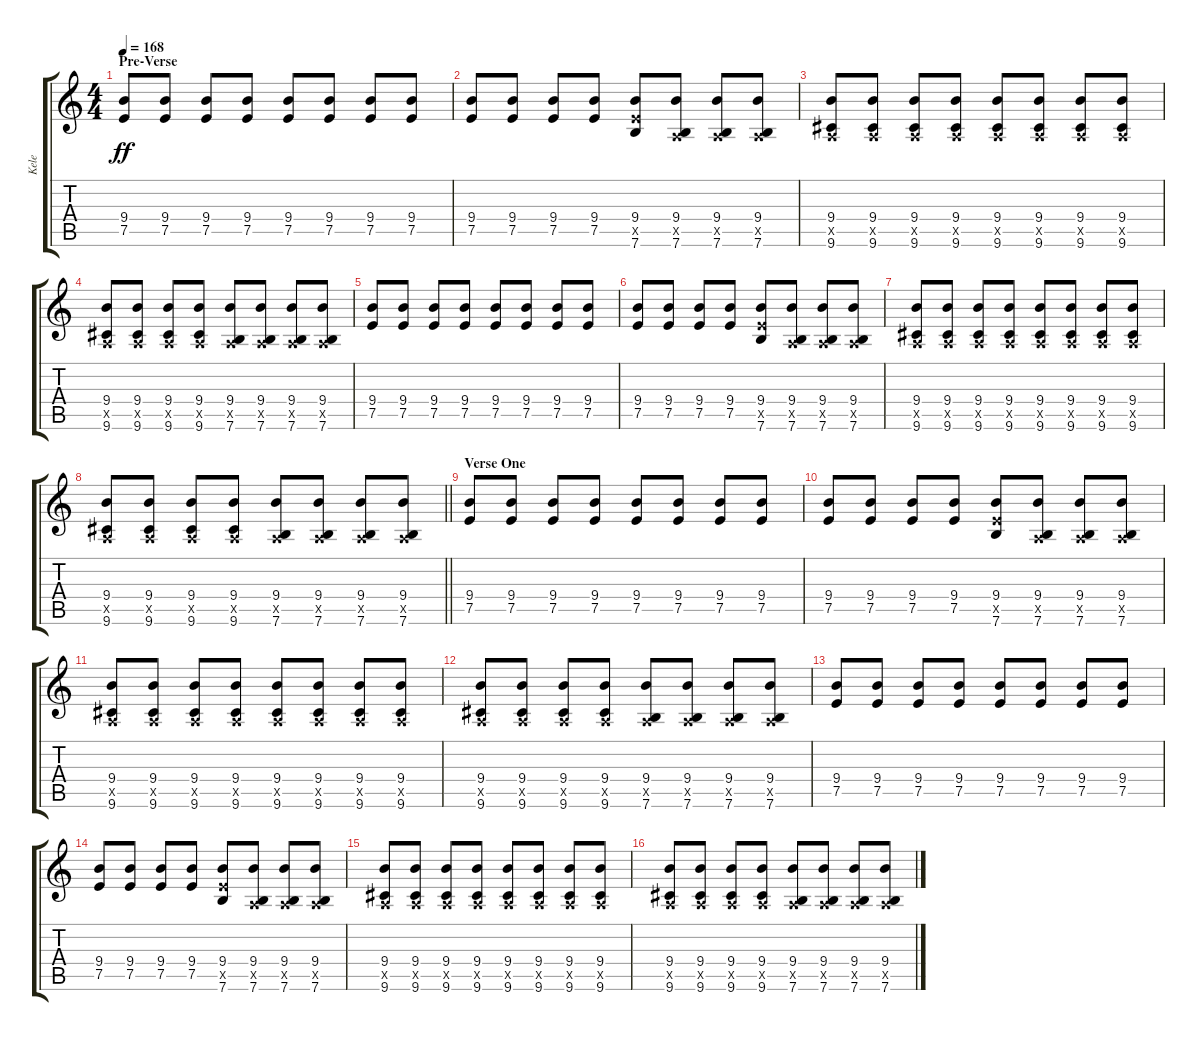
\track ("Kele" "Kele") {instrument acousticguitarsteel}
\staff {score tabs}
\tuning (E4 B3 G3 D3 A2 E2) {hide}
\ts (4 4)
\section ("" "Pre-Verse")
\tempo 168
\clef g2
\ks c
(9.4 7.5).8{dy ff} (9.4 7.5).8 (9.4 7.5).8 (9.4 7.5).8 (9.4 7.5).8 (9.4 7.5).8 (9.4 7.5).8 (9.4 7.5).8 |
(9.4 7.5).8 (9.4 7.5).8 (9.4 7.5).8 (9.4 7.5).8 (9.4 7.5{x} 7.6).8 (9.4 0.5{x} 7.6).8 (9.4 0.5{x} 7.6).8 (9.4 0.5{x} 7.6).8 |
(9.4 0.5{x} 9.6).8 (9.4 0.5{x} 9.6).8 (9.4 0.5{x} 9.6).8 (9.4 0.5{x} 9.6).8 (9.4 0.5{x} 9.6).8 (9.4 0.5{x} 9.6).8 (9.4 0.5{x} 9.6).8 (9.4 0.5{x} 9.6).8 |
(9.4 0.5{x} 9.6).8 (9.4 0.5{x} 9.6).8 (9.4 0.5{x} 9.6).8 (9.4 0.5{x} 9.6).8 (9.4 0.5{x} 7.6).8 (9.4 0.5{x} 7.6).8 (9.4 0.5{x} 7.6).8 (9.4 0.5{x} 7.6).8 |
(9.4 7.5).8 (9.4 7.5).8 (9.4 7.5).8 (9.4 7.5).8 (9.4 7.5).8 (9.4 7.5).8 (9.4 7.5).8 (9.4 7.5).8 |
(9.4 7.5).8 (9.4 7.5).8 (9.4 7.5).8 (9.4 7.5).8 (9.4 7.5{x} 7.6).8 (9.4 0.5{x} 7.6).8 (9.4 0.5{x} 7.6).8 (9.4 0.5{x} 7.6).8 |
(9.4 0.5{x} 9.6).8 (9.4 0.5{x} 9.6).8 (9.4 0.5{x} 9.6).8 (9.4 0.5{x} 9.6).8 (9.4 0.5{x} 9.6).8 (9.4 0.5{x} 9.6).8 (9.4 0.5{x} 9.6).8 (9.4 0.5{x} 9.6).8 |
\barLineRight lightlight
(9.4 0.5{x} 9.6).8 (9.4 0.5{x} 9.6).8 (9.4 0.5{x} 9.6).8 (9.4 0.5{x} 9.6).8 (9.4 0.5{x} 7.6).8 (9.4 0.5{x} 7.6).8 (9.4 0.5{x} 7.6).8 (9.4 0.5{x} 7.6).8 |
\section ("" "Verse One")
(9.4 7.5).8 (9.4 7.5).8 (9.4 7.5).8 (9.4 7.5).8 (9.4 7.5).8 (9.4 7.5).8 (9.4 7.5).8 (9.4 7.5).8 |
(9.4 7.5).8 (9.4 7.5).8 (9.4 7.5).8 (9.4 7.5).8 (9.4 7.5{x} 7.6).8 (9.4 0.5{x} 7.6).8 (9.4 0.5{x} 7.6).8 (9.4 0.5{x} 7.6).8 |
(9.4 0.5{x} 9.6).8 (9.4 0.5{x} 9.6).8 (9.4 0.5{x} 9.6).8 (9.4 0.5{x} 9.6).8 (9.4 0.5{x} 9.6).8 (9.4 0.5{x} 9.6).8 (9.4 0.5{x} 9.6).8 (9.4 0.5{x} 9.6).8 |
(9.4 0.5{x} 9.6).8 (9.4 0.5{x} 9.6).8 (9.4 0.5{x} 9.6).8 (9.4 0.5{x} 9.6).8 (9.4 0.5{x} 7.6).8 (9.4 0.5{x} 7.6).8 (9.4 0.5{x} 7.6).8 (9.4 0.5{x} 7.6).8 |
(9.4 7.5).8 (9.4 7.5).8 (9.4 7.5).8 (9.4 7.5).8 (9.4 7.5).8 (9.4 7.5).8 (9.4 7.5).8 (9.4 7.5).8 |
(9.4 7.5).8 (9.4 7.5).8 (9.4 7.5).8 (9.4 7.5).8 (9.4 7.5{x} 7.6).8 (9.4 0.5{x} 7.6).8 (9.4 0.5{x} 7.6).8 (9.4 0.5{x} 7.6).8 |
(9.4 0.5{x} 9.6).8 (9.4 0.5{x} 9.6).8 (9.4 0.5{x} 9.6).8 (9.4 0.5{x} 9.6).8 (9.4 0.5{x} 9.6).8 (9.4 0.5{x} 9.6).8 (9.4 0.5{x} 9.6).8 (9.4 0.5{x} 9.6).8 |
(9.4 0.5{x} 9.6).8 (9.4 0.5{x} 9.6).8 (9.4 0.5{x} 9.6).8 (9.4 0.5{x} 9.6).8 (9.4 0.5{x} 7.6).8 (9.4 0.5{x} 7.6).8 (9.4 0.5{x} 7.6).8 (9.4 0.5{x} 7.6).8
